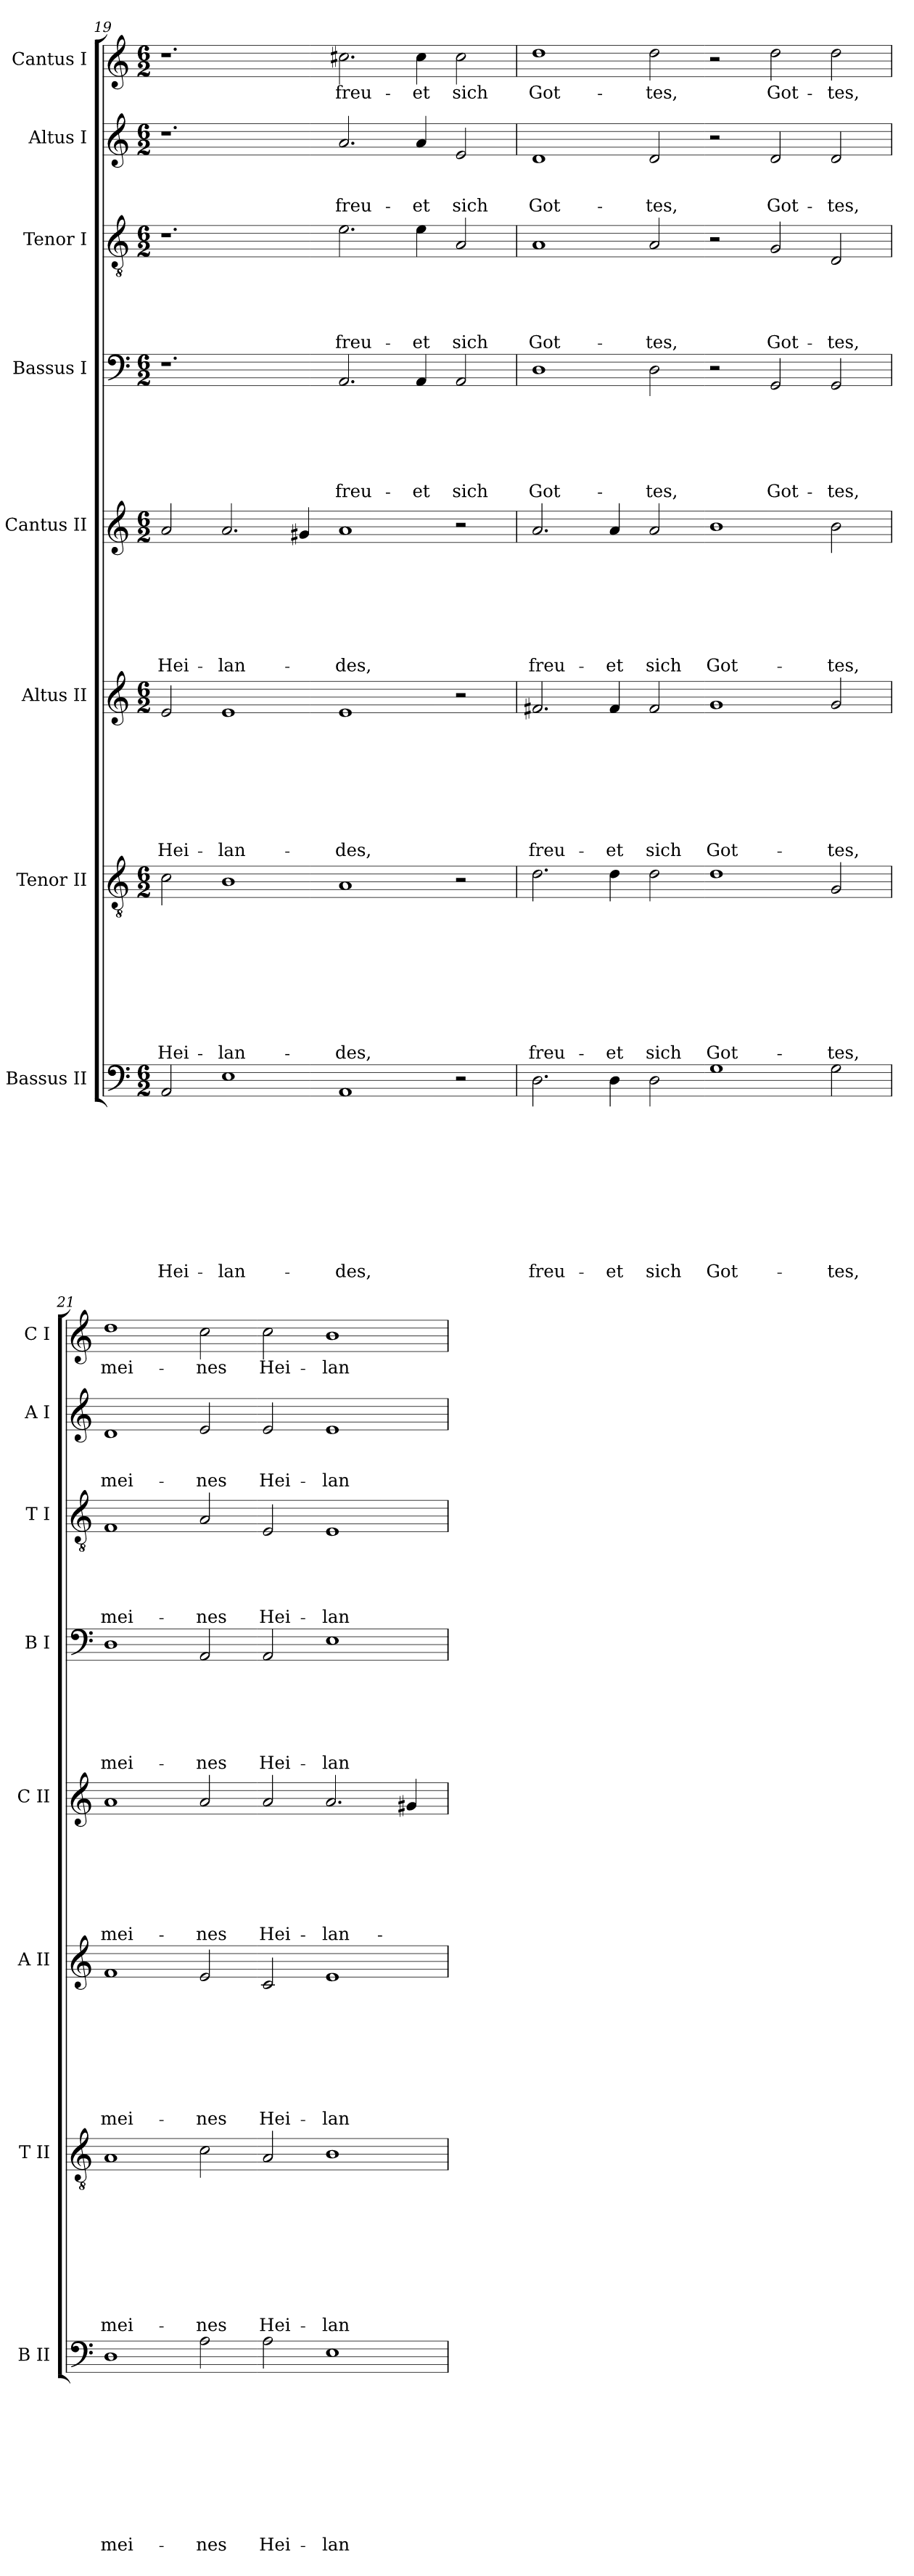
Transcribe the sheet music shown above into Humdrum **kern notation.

**kern	**text	**text	**text	**text	**text	**text	**text	**text	**text	**text	**kern	**text	**text	**text	**text	**text	**text	**text	**text	**text	**kern	**text	**text	**text	**text	**text	**text	**text	**text	**kern	**text	**text	**text	**text	**text	**text	**text	**kern	**text	**text	**text	**text	**text	**text	**kern	**text	**text	**text	**text	**text	**kern	**text	**text	**text	**kern	**text
*part8	*part8	*part8	*part8	*part8	*part8	*part8	*part8	*part8	*part8	*part8	*part7	*part7	*part7	*part7	*part7	*part7	*part7	*part7	*part7	*part7	*part6	*part6	*part6	*part6	*part6	*part6	*part6	*part6	*part6	*part5	*part5	*part5	*part5	*part5	*part5	*part5	*part5	*part4	*part4	*part4	*part4	*part4	*part4	*part4	*part3	*part3	*part3	*part3	*part3	*part3	*part2	*part2	*part2	*part2	*part1	*part1
*staff8	*staff8	*staff8	*staff8	*staff8	*staff8	*staff8	*staff8	*staff8	*staff8	*staff8	*staff7	*staff7	*staff7	*staff7	*staff7	*staff7	*staff7	*staff7	*staff7	*staff7	*staff6	*staff6	*staff6	*staff6	*staff6	*staff6	*staff6	*staff6	*staff6	*staff5	*staff5	*staff5	*staff5	*staff5	*staff5	*staff5	*staff5	*staff4	*staff4	*staff4	*staff4	*staff4	*staff4	*staff4	*staff3	*staff3	*staff3	*staff3	*staff3	*staff3	*staff2	*staff2	*staff2	*staff2	*staff1	*staff1
*I"Bassus II	*	*	*	*	*	*	*	*	*	*	*I"Tenor II	*	*	*	*	*	*	*	*	*	*I"Altus II	*	*	*	*	*	*	*	*	*I"Cantus II	*	*	*	*	*	*	*	*I"Bassus I	*	*	*	*	*	*	*I"Tenor I	*	*	*	*	*	*I"Altus I	*	*	*	*I"Cantus I	*
*I'B II	*	*	*	*	*	*	*	*	*	*	*I'T II	*	*	*	*	*	*	*	*	*	*I'A II	*	*	*	*	*	*	*	*	*I'C II	*	*	*	*	*	*	*	*I'B I	*	*	*	*	*	*	*I'T I	*	*	*	*	*	*I'A I	*	*	*	*I'C I	*
*clefF4	*	*	*	*	*	*	*	*	*	*	*clefGv2	*	*	*	*	*	*	*	*	*	*clefG2	*	*	*	*	*	*	*	*	*clefG2	*	*	*	*	*	*	*	*clefF4	*	*	*	*	*	*	*clefGv2	*	*	*	*	*	*clefG2	*	*	*	*clefG2	*
*k[]	*	*	*	*	*	*	*	*	*	*	*k[]	*	*	*	*	*	*	*	*	*	*k[]	*	*	*	*	*	*	*	*	*k[]	*	*	*	*	*	*	*	*k[]	*	*	*	*	*	*	*k[]	*	*	*	*	*	*k[]	*	*	*	*k[]	*
*C:	*	*	*	*	*	*	*	*	*	*	*C:	*	*	*	*	*	*	*	*	*	*C:	*	*	*	*	*	*	*	*	*C:	*	*	*	*	*	*	*	*C:	*	*	*	*	*	*	*C:	*	*	*	*	*	*C:	*	*	*	*C:	*
*M6/2	*	*	*	*	*	*	*	*	*	*	*M6/2	*	*	*	*	*	*	*	*	*	*M6/2	*	*	*	*	*	*	*	*	*M6/2	*	*	*	*	*	*	*	*M6/2	*	*	*	*	*	*	*M6/2	*	*	*	*	*	*M6/2	*	*	*	*M6/2	*
=19	=19	=19	=19	=19	=19	=19	=19	=19	=19	=19	=19	=19	=19	=19	=19	=19	=19	=19	=19	=19	=19	=19	=19	=19	=19	=19	=19	=19	=19	=19	=19	=19	=19	=19	=19	=19	=19	=19	=19	=19	=19	=19	=19	=19	=19	=19	=19	=19	=19	=19	=19	=19	=19	=19	=19	=19
!	!	!	!	!	!	!	!	!	!	!LO:LY:b	!	!	!	!	!	!	!	!	!	!LO:LY:b	!	!	!	!	!	!	!	!	!LO:LY:b	!	!	!	!	!	!	!	!LO:LY:b	!	!	!	!	!	!	!	!	!	!	!	!	!	!	!	!	!	!	!
2AA/	.	.	.	.	.	.	.	.	.	Hei-	2c\	.	.	.	.	.	.	.	.	Hei-	2e/	.	.	.	.	.	.	.	Hei-	2a/	.	.	.	.	.	.	Hei-	1.r	.	.	.	.	.	.	1.r	.	.	.	.	.	1.r	.	.	.	1.r	.
!	!	!	!	!	!	!	!	!	!	!LO:LY:b	!	!	!	!	!	!	!	!	!	!LO:LY:b	!	!	!	!	!	!	!	!	!LO:LY:b	!	!	!	!	!	!	!	!LO:LY:b	!	!	!	!	!	!	!	!	!	!	!	!	!	!	!	!	!	!	!
1E	.	.	.	.	.	.	.	.	.	-lan-	1B	.	.	.	.	.	.	.	.	-lan-	1e	.	.	.	.	.	.	.	-lan-	2.a/	.	.	.	.	.	.	-lan-	.	.	.	.	.	.	.	.	.	.	.	.	.	.	.	.	.	.	.
.	.	.	.	.	.	.	.	.	.	.	.	.	.	.	.	.	.	.	.	.	.	.	.	.	.	.	.	.	.	4g#X/	.	.	.	.	.	.	.	.	.	.	.	.	.	.	.	.	.	.	.	.	.	.	.	.	.	.
!	!	!	!	!	!	!	!	!	!	!LO:LY:b	!	!	!	!	!	!	!	!	!	!LO:LY:b	!	!	!	!	!	!	!	!	!LO:LY:b	!	!	!	!	!	!	!	!LO:LY:b	!	!	!	!	!	!	!LO:LY:b	!	!	!	!	!	!LO:LY:b	!	!	!	!LO:LY:b	!	!LO:LY:b
1AA	.	.	.	.	.	.	.	.	.	-des,	1A	.	.	.	.	.	.	.	.	-des,	1e	.	.	.	.	.	.	.	-des,	1a	.	.	.	.	.	.	-des,	2.AA/	.	.	.	.	.	freu-	2.e\	.	.	.	.	freu-	2.a/	.	.	freu-	2.cc#X\	freu-
!	!	!	!	!	!	!	!	!	!	!	!	!	!	!	!	!	!	!	!	!	!	!	!	!	!	!	!	!	!	!	!	!	!	!	!	!	!	!	!	!	!	!	!	!LO:LY:b	!	!	!	!	!	!LO:LY:b	!	!	!	!LO:LY:b	!	!LO:LY:b
.	.	.	.	.	.	.	.	.	.	.	.	.	.	.	.	.	.	.	.	.	.	.	.	.	.	.	.	.	.	.	.	.	.	.	.	.	.	4AA/	.	.	.	.	.	-et	4e\	.	.	.	.	-et	4a/	.	.	-et	4cc#\	-et
!	!	!	!	!	!	!	!	!	!	!	!	!	!	!	!	!	!	!	!	!	!	!	!	!	!	!	!	!	!	!	!	!	!	!	!	!	!	!	!	!	!	!	!	!LO:LY:b	!	!	!	!	!	!LO:LY:b	!	!	!	!LO:LY:b	!	!LO:LY:b
2r	.	.	.	.	.	.	.	.	.	.	2r	.	.	.	.	.	.	.	.	.	2r	.	.	.	.	.	.	.	.	2r	.	.	.	.	.	.	.	2AA/	.	.	.	.	.	sich	2A/	.	.	.	.	sich	2e/	.	.	sich	2cc#\	sich
=20	=20	=20	=20	=20	=20	=20	=20	=20	=20	=20	=20	=20	=20	=20	=20	=20	=20	=20	=20	=20	=20	=20	=20	=20	=20	=20	=20	=20	=20	=20	=20	=20	=20	=20	=20	=20	=20	=20	=20	=20	=20	=20	=20	=20	=20	=20	=20	=20	=20	=20	=20	=20	=20	=20	=20	=20
!	!	!	!	!	!	!	!	!	!	!LO:LY:b	!	!	!	!	!	!	!	!	!	!LO:LY:b	!	!	!	!	!	!	!	!	!LO:LY:b	!	!	!	!	!	!	!	!LO:LY:b	!	!	!	!	!	!	!LO:LY:b	!	!	!	!	!	!LO:LY:b	!	!	!	!LO:LY:b	!	!LO:LY:b
2.D\	.	.	.	.	.	.	.	.	.	freu-	2.d\	.	.	.	.	.	.	.	.	freu-	2.f#X/	.	.	.	.	.	.	.	freu-	2.a/	.	.	.	.	.	.	freu-	1D	.	.	.	.	.	Got-	1A	.	.	.	.	Got-	1d	.	.	Got-	1dd	Got-
!	!	!	!	!	!	!	!	!	!	!LO:LY:b	!	!	!	!	!	!	!	!	!	!LO:LY:b	!	!	!	!	!	!	!	!	!LO:LY:b	!	!	!	!	!	!	!	!LO:LY:b	!	!	!	!	!	!	!	!	!	!	!	!	!	!	!	!	!	!	!
4D\	.	.	.	.	.	.	.	.	.	-et	4d\	.	.	.	.	.	.	.	.	-et	4f#/	.	.	.	.	.	.	.	-et	4a/	.	.	.	.	.	.	-et	.	.	.	.	.	.	.	.	.	.	.	.	.	.	.	.	.	.	.
!	!	!	!	!	!	!	!	!	!	!LO:LY:b	!	!	!	!	!	!	!	!	!	!LO:LY:b	!	!	!	!	!	!	!	!	!LO:LY:b	!	!	!	!	!	!	!	!LO:LY:b	!	!	!	!	!	!	!LO:LY:b	!	!	!	!	!	!LO:LY:b	!	!	!	!LO:LY:b	!	!LO:LY:b
2D\	.	.	.	.	.	.	.	.	.	sich	2d\	.	.	.	.	.	.	.	.	sich	2f#/	.	.	.	.	.	.	.	sich	2a/	.	.	.	.	.	.	sich	2D\	.	.	.	.	.	-tes,	2A/	.	.	.	.	-tes,	2d/	.	.	-tes,	2dd\	-tes,
!	!	!	!	!	!	!	!	!	!	!LO:LY:b	!	!	!	!	!	!	!	!	!	!LO:LY:b	!	!	!	!	!	!	!	!	!LO:LY:b	!	!	!	!	!	!	!	!LO:LY:b	!	!	!	!	!	!	!	!	!	!	!	!	!	!	!	!	!	!	!
1G	.	.	.	.	.	.	.	.	.	Got-	1d	.	.	.	.	.	.	.	.	Got-	1g	.	.	.	.	.	.	.	Got-	1b	.	.	.	.	.	.	Got-	2r	.	.	.	.	.	.	2r	.	.	.	.	.	2r	.	.	.	2r	.
!	!	!	!	!	!	!	!	!	!	!	!	!	!	!	!	!	!	!	!	!	!	!	!	!	!	!	!	!	!	!	!	!	!	!	!	!	!	!	!	!	!	!	!	!LO:LY:b	!	!	!	!	!	!LO:LY:b	!	!	!	!LO:LY:b	!	!LO:LY:b
.	.	.	.	.	.	.	.	.	.	.	.	.	.	.	.	.	.	.	.	.	.	.	.	.	.	.	.	.	.	.	.	.	.	.	.	.	.	2GG/	.	.	.	.	.	Got-	2G/	.	.	.	.	Got-	2d/	.	.	Got-	2dd\	Got-
!	!	!	!	!	!	!	!	!	!	!LO:LY:b	!	!	!	!	!	!	!	!	!	!LO:LY:b	!	!	!	!	!	!	!	!	!LO:LY:b	!	!	!	!	!	!	!	!LO:LY:b	!	!	!	!	!	!	!LO:LY:b	!	!	!	!	!	!LO:LY:b	!	!	!	!LO:LY:b	!	!LO:LY:b
2G\	.	.	.	.	.	.	.	.	.	-tes,	2G/	.	.	.	.	.	.	.	.	-tes,	2g/	.	.	.	.	.	.	.	-tes,	2b\	.	.	.	.	.	.	-tes,	2GG/	.	.	.	.	.	-tes,	2D/	.	.	.	.	-tes,	2d/	.	.	-tes,	2dd\	-tes,
!!LO:LB:g=z
=21	=21	=21	=21	=21	=21	=21	=21	=21	=21	=21	=21	=21	=21	=21	=21	=21	=21	=21	=21	=21	=21	=21	=21	=21	=21	=21	=21	=21	=21	=21	=21	=21	=21	=21	=21	=21	=21	=21	=21	=21	=21	=21	=21	=21	=21	=21	=21	=21	=21	=21	=21	=21	=21	=21	=21	=21
!	!	!	!	!	!	!	!	!	!	!LO:LY:b	!	!	!	!	!	!	!	!	!	!LO:LY:b	!	!	!	!	!	!	!	!	!LO:LY:b	!	!	!	!	!	!	!	!LO:LY:b	!	!	!	!	!	!	!LO:LY:b	!	!	!	!	!	!LO:LY:b	!	!	!	!LO:LY:b	!	!LO:LY:b
1D	.	.	.	.	.	.	.	.	.	mei-	1A	.	.	.	.	.	.	.	.	mei-	1f	.	.	.	.	.	.	.	mei-	1a	.	.	.	.	.	.	mei-	1D	.	.	.	.	.	mei-	1F	.	.	.	.	mei-	1d	.	.	mei-	1dd	mei-
!	!	!	!	!	!	!	!	!	!	!LO:LY:b	!	!	!	!	!	!	!	!	!	!LO:LY:b	!	!	!	!	!	!	!	!	!LO:LY:b	!	!	!	!	!	!	!	!LO:LY:b	!	!	!	!	!	!	!LO:LY:b	!	!	!	!	!	!LO:LY:b	!	!	!	!LO:LY:b	!	!LO:LY:b
2A\	.	.	.	.	.	.	.	.	.	-nes	2c\	.	.	.	.	.	.	.	.	-nes	2e/	.	.	.	.	.	.	.	-nes	2a/	.	.	.	.	.	.	-nes	2AA/	.	.	.	.	.	-nes	2A/	.	.	.	.	-nes	2e/	.	.	-nes	2cc\	-nes
!	!	!	!	!	!	!	!	!	!	!LO:LY:b	!	!	!	!	!	!	!	!	!	!LO:LY:b	!	!	!	!	!	!	!	!	!LO:LY:b	!	!	!	!	!	!	!	!LO:LY:b	!	!	!	!	!	!	!LO:LY:b	!	!	!	!	!	!LO:LY:b	!	!	!	!LO:LY:b	!	!LO:LY:b
2A\	.	.	.	.	.	.	.	.	.	Hei-	2A/	.	.	.	.	.	.	.	.	Hei-	2c/	.	.	.	.	.	.	.	Hei-	2a/	.	.	.	.	.	.	Hei-	2AA/	.	.	.	.	.	Hei-	2E/	.	.	.	.	Hei-	2e/	.	.	Hei-	2cc\	Hei-
!	!	!	!	!	!	!	!	!	!	!LO:LY:b	!	!	!	!	!	!	!	!	!	!LO:LY:b	!	!	!	!	!	!	!	!	!LO:LY:b	!	!	!	!	!	!	!	!LO:LY:b	!	!	!	!	!	!	!LO:LY:b	!	!	!	!	!	!LO:LY:b	!	!	!	!LO:LY:b	!	!LO:LY:b
1E	.	.	.	.	.	.	.	.	.	-lan-	1B	.	.	.	.	.	.	.	.	-lan-	1e	.	.	.	.	.	.	.	-lan-	2.a/	.	.	.	.	.	.	-lan-	1E	.	.	.	.	.	-lan-	1E	.	.	.	.	-lan-	1e	.	.	-lan-	1b	-lan-
.	.	.	.	.	.	.	.	.	.	.	.	.	.	.	.	.	.	.	.	.	.	.	.	.	.	.	.	.	.	4g#X/	.	.	.	.	.	.	.	.	.	.	.	.	.	.	.	.	.	.	.	.	.	.	.	.	.	.
=	=	=	=	=	=	=	=	=	=	=	=	=	=	=	=	=	=	=	=	=	=	=	=	=	=	=	=	=	=	=	=	=	=	=	=	=	=	=	=	=	=	=	=	=	=	=	=	=	=	=	=	=	=	=	=	=
*-	*-	*-	*-	*-	*-	*-	*-	*-	*-	*-	*-	*-	*-	*-	*-	*-	*-	*-	*-	*-	*-	*-	*-	*-	*-	*-	*-	*-	*-	*-	*-	*-	*-	*-	*-	*-	*-	*-	*-	*-	*-	*-	*-	*-	*-	*-	*-	*-	*-	*-	*-	*-	*-	*-	*-	*-
